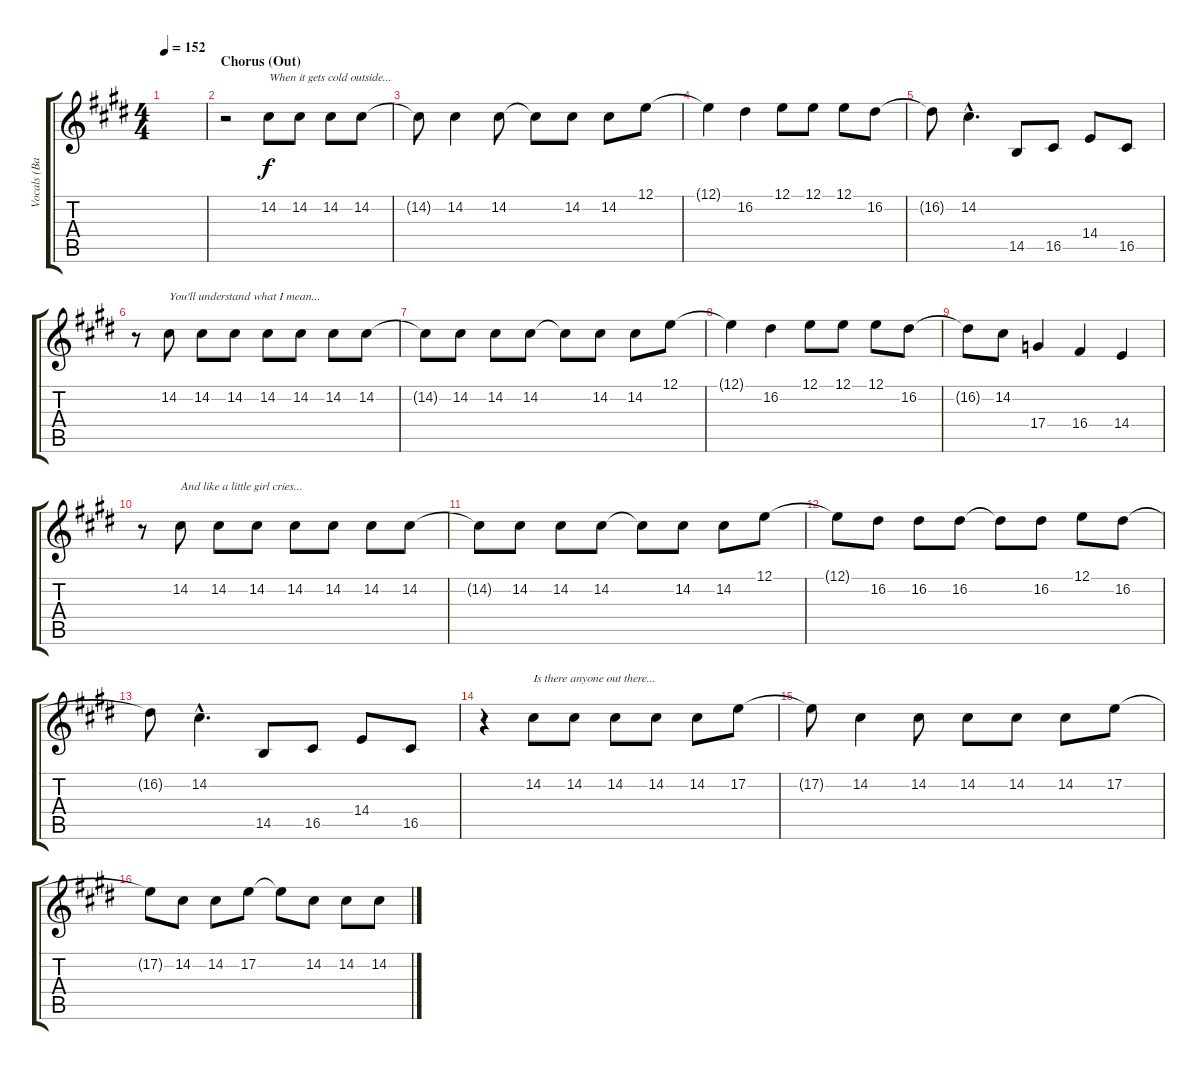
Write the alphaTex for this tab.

\track ("Vocals (Backing)" "Vocals (Ba") {instrument synthbrass2}
\staff {score tabs}
\tuning (E4 B3 G3 D3 A2 E2) {hide}
\ts (4 4)
\tempo 152
\clef g2
\ks c#minor
|
\section ("" "Chorus (Out)")
r.2 14.2.8{txt "When it gets cold outside..."} 14.2.8 14.2.8 14.2.8 |
14.2{t}.8 14.2.4 14.2.8 14.2{t}.8 14.2.8 14.2.8 12.1.8 |
12.1{t}.4 16.2.4 12.1.8 12.1.8 12.1.8 16.2.8 |
16.2{t}.8 14.2{hac}.4{d} 14.5.8 16.5.8 14.4.8 16.5.8 |
r.8 14.2.8{txt "You'll understand what I mean..."} 14.2.8 14.2.8 14.2.8 14.2.8 14.2.8 14.2.8 |
14.2{t}.8 14.2.8 14.2.8 14.2.8 14.2{t}.8 14.2.8 14.2.8 12.1.8 |
12.1{t}.4 16.2.4 12.1.8 12.1.8 12.1.8 16.2.8 |
16.2{t}.8 14.2.8 17.4.4 16.4.4 14.4.4 |
r.8 14.2.8{txt "And like a little girl cries..."} 14.2.8 14.2.8 14.2.8 14.2.8 14.2.8 14.2.8 |
14.2{t}.8 14.2.8 14.2.8 14.2.8 14.2{t}.8 14.2.8 14.2.8 12.1.8 |
12.1{t}.8 16.2.8 16.2.8 16.2.8 16.2{t}.8 16.2.8 12.1.8 16.2.8 |
16.2{t}.8 14.2{hac}.4{d} 14.5.8 16.5.8 14.4.8 16.5.8 |
r.4 14.2.8{txt "Is there anyone out there..."} 14.2.8 14.2.8 14.2.8 14.2.8 17.2.8 |
17.2{t}.8 14.2.4 14.2.8 14.2.8 14.2.8 14.2.8 17.2.8 |
17.2{t}.8 14.2.8 14.2.8 17.2.8 17.2{t}.8 14.2.8 14.2.8 14.2.8
